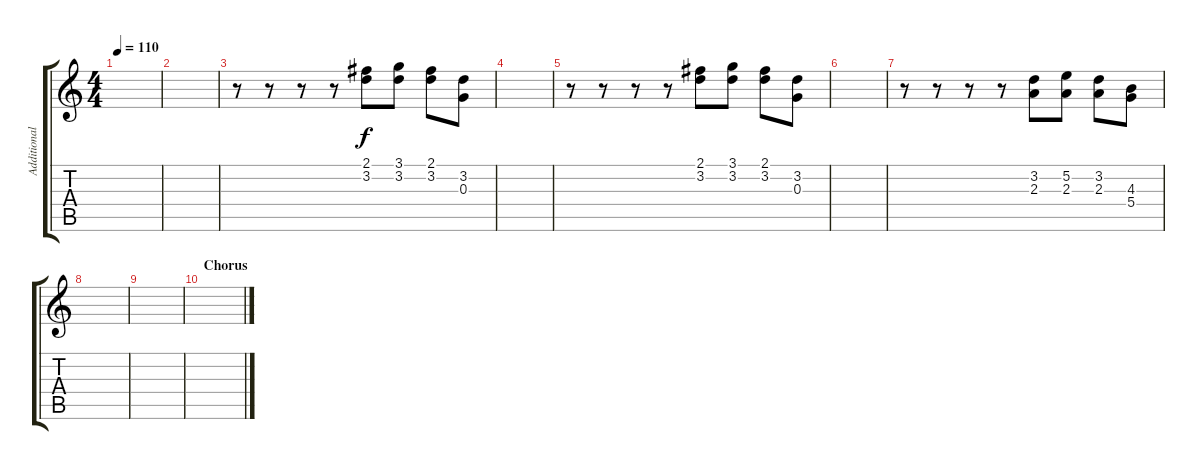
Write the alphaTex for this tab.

\track ("Additional rythm guitar" "Additional") {instrument overdrivenguitar}
\staff {score tabs}
\tuning (E4 B3 G3 D3 A2 E2) {hide}
\ts (4 4)
\tempo 110
\clef g2
\ks c
|
|
r.8 r.8 r.8 r.8 (2.1 3.2).8 (3.1 3.2).8 (2.1 3.2).8 (3.2 0.3).8 |
|
r.8 r.8 r.8 r.8 (2.1 3.2).8 (3.1 3.2).8 (2.1 3.2).8 (3.2 0.3).8 |
|
r.8 r.8 r.8 r.8 (3.2 2.3).8 (5.2 2.3).8 (3.2 2.3).8 (4.3 5.4).8 |
|
|
\section ("" "Chorus")
